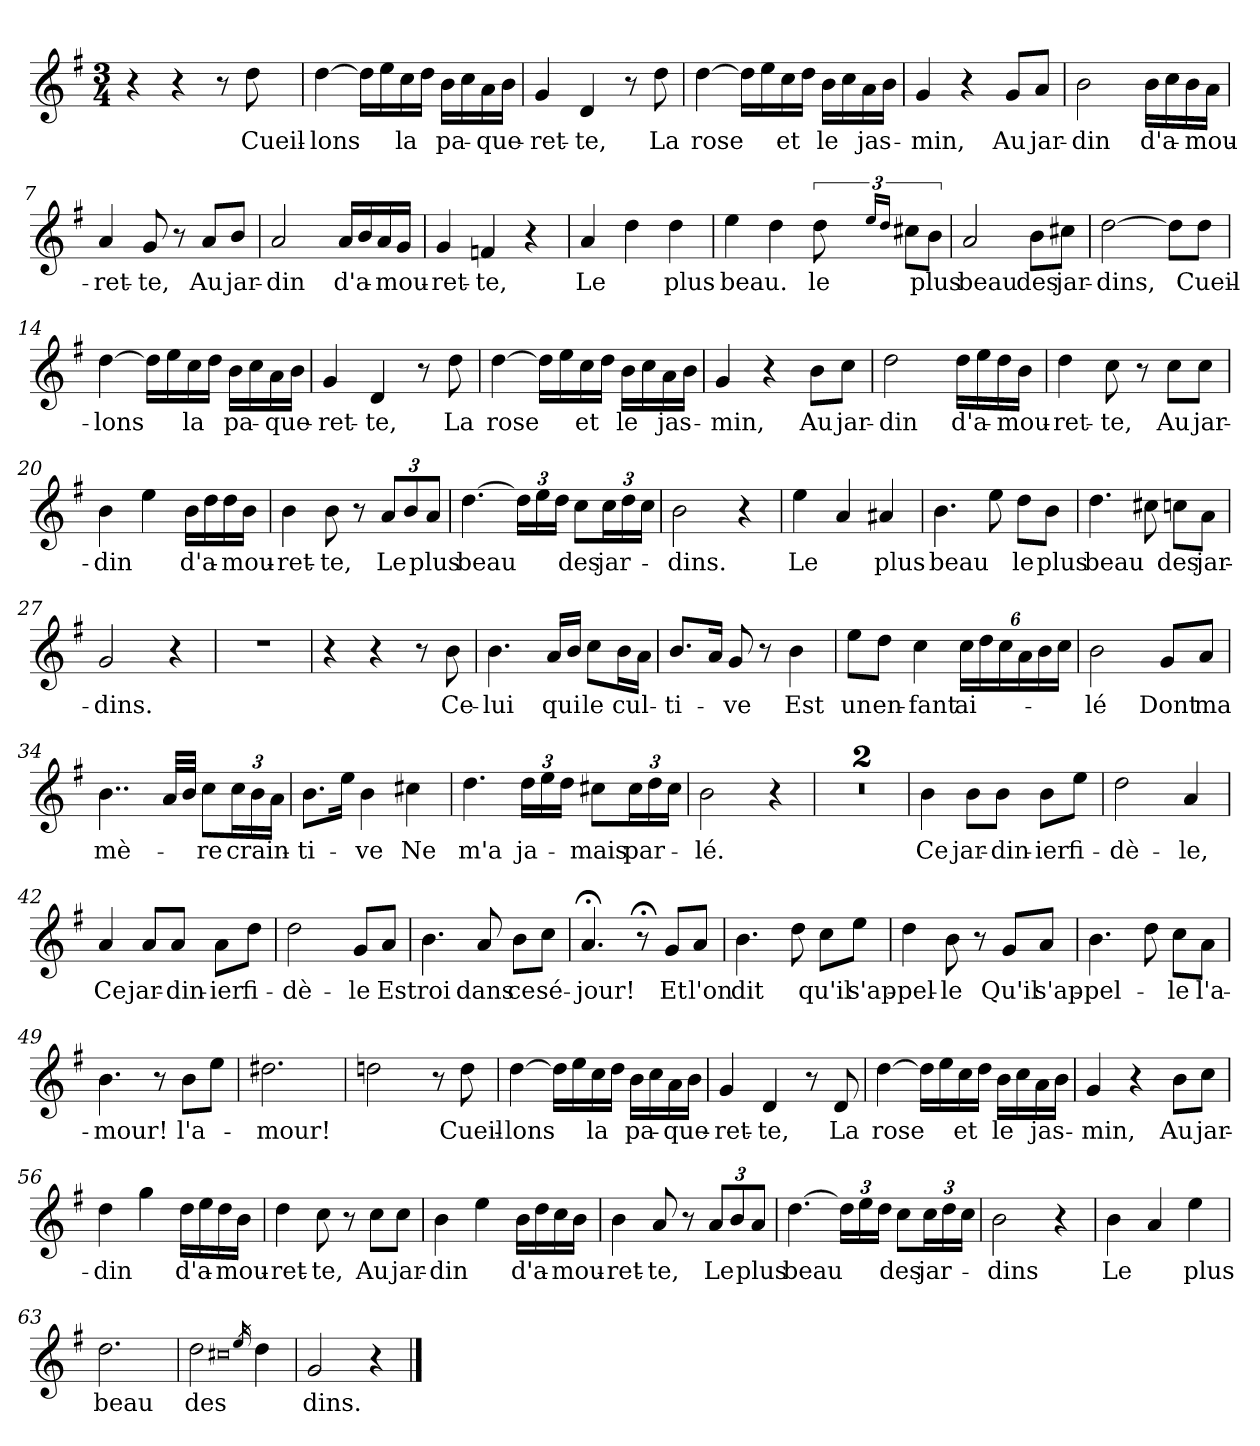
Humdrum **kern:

**kern	**text
*part1	*part1
*staff1	*staff1
*clefG2	*
*k[f#]	*
*M3/4	*
=1	=1
4r	.
4r	.
8r	.
!	!LO:LY:b
8dd\	Cueil-
=2	=2
!	!LO:LY:b
[4dd\	-lons
16dd\LL]	.
16ee\	.
!	!LO:LY:b
16cc\	la
16dd\JJ	.
!	!LO:LY:b
16b\LL	pa-
16cc\	.
!	!LO:LY:b
16a\	-que-
16b\JJ	.
=3	=3
!	!LO:LY:b
4g/	-ret-
!	!LO:LY:b
4d/	-te,
8r	.
!	!LO:LY:b
8dd\	La
=4	=4
!	!LO:LY:b
[4dd\	rose
16dd\LL]	.
16ee\	.
!	!LO:LY:b
16cc\	et
16dd\JJ	.
!	!LO:LY:b
16b\LL	le
16cc\	.
!	!LO:LY:b
16a\	jas-
16b\JJ	.
=5	=5
!	!LO:LY:b
4g/	-min,
4r	.
!	!LO:LY:b
8g/L	Au
!	!LO:LY:b
8a/J	jar-
=6	=6
!	!LO:LY:b
2b\	-din
!	!LO:LY:b
16b\LL	d'a-
16cc\	.
16b\	.
!	!LO:LY:b
16a\JJ	-mou-
=7	=7
!	!LO:LY:b
4a/	-ret-
!	!LO:LY:b
8g/	-te,
8r	.
!	!LO:LY:b
8a/L	Au
!	!LO:LY:b
8b/J	jar-
!!LO:LB:g=z
=8	=8
!	!LO:LY:b
2a/	-din
!	!LO:LY:b
16a/LL	d'a-
16b/	.
16a/	.
!	!LO:LY:b
16g/JJ	-mou-
=9	=9
!	!LO:LY:b
4g/	-ret-
!	!LO:LY:b
4fn/	-te,
4r	.
=10	=10
!	!LO:LY:b
4a/	Le
4dd\	.
!	!LO:LY:b
4dd\	plus
=11	=11
!	!LO:LY:b
4ee\	beau.
4dd\	.
!	!LO:LY:b
12dd\	le
16qee/LL	.
16qdd/JJ	.
12cc#X\L	.
!	!LO:LY:b
12b\J	plus
=12	=12
!	!LO:LY:b
2a/	beau
!	!LO:LY:b
8b\L	des
!	!LO:LY:b
8cc#X\J	jar-
=13	=13
!	!LO:LY:b
[2dd\	-dins,
8dd\L]	.
!	!LO:LY:b
8dd\J	Cueil-
=14	=14
!	!LO:LY:b
[4dd\	-lons
16dd\LL]	.
16ee\	.
!	!LO:LY:b
16cc\	la
16dd\JJ	.
!	!LO:LY:b
16b\LL	pa-
16cc\	.
!	!LO:LY:b
16a\	-que-
16b\JJ	.
=15	=15
!	!LO:LY:b
4g/	-ret-
!	!LO:LY:b
4d/	-te,
8r	.
!	!LO:LY:b
8dd\	La
!!LO:LB:g=z
=16	=16
!	!LO:LY:b
[4dd\	rose
16dd\LL]	.
16ee\	.
!	!LO:LY:b
16cc\	et
16dd\JJ	.
!	!LO:LY:b
16b\LL	le
16cc\	.
!	!LO:LY:b
16a\	jas-
16b\JJ	.
=17	=17
!	!LO:LY:b
4g/	min,
4r	.
!	!LO:LY:b
8b\L	Au
!	!LO:LY:b
8cc\J	jar-
=18	=18
!	!LO:LY:b
2dd\	-din
!	!LO:LY:b
16dd\LL	d'a-
16ee\	.
16dd\	.
!	!LO:LY:b
16b\JJ	-mou-
=19	=19
!	!LO:LY:b
4dd\	-ret-
!	!LO:LY:b
8cc\	-te,
8r	.
!	!LO:LY:b
8cc\L	Au
!	!LO:LY:b
8cc\J	jar-
=20	=20
!	!LO:LY:b
4b\	-din
4ee\	.
!	!LO:LY:b
16b\LL	d'a-
16dd\	.
16dd\	.
!	!LO:LY:b
16b\JJ	-mou-
=21	=21
!	!LO:LY:b
4b\	-ret-
!	!LO:LY:b
8b\	-te,
8r	.
!	!LO:LY:b
12a/L	Le
12b/	.
!	!LO:LY:b
12a/J	plus
=22	=22
!	!LO:LY:b
[4.dd\	beau
24dd\LL]	.
24ee\	.
24dd\JJ	.
!	!LO:LY:b
8cc\L	des
!	!LO:LY:b
24cc\L	jar-
24dd\	.
24cc\JJ	.
!!LO:LB:g=z
=23	=23
!	!LO:LY:b
2b\	-dins.
4r	.
=24	=24
!	!LO:LY:b
4ee\	Le
4a/	.
!	!LO:LY:b
4a#X/	plus
=25	=25
!	!LO:LY:b
4.b\	beau
8ee\	.
!	!LO:LY:b
8dd\L	le
!	!LO:LY:b
8b\J	plus
=26	=26
!	!LO:LY:b
4.dd\	beau
8cc#X\	.
!	!LO:LY:b
8ccn\L	des
!	!LO:LY:b
8a\J	jar-
=27	=27
!	!LO:LY:b
2g/	-dins.
4r	.
=28	=28
2.r	.
=29	=29
4r	.
4r	.
8r	.
!	!LO:LY:b
8b\	Ce-
=30	=30
!	!LO:LY:b
4.b\	-lui
!	!LO:LY:b
16a/LL	qui
16b/JJ	.
!	!LO:LY:b
8cc\L	le
!	!LO:LY:b
16b\L	cul-
16a\JJ	.
=31	=31
!	!LO:LY:b
8.b/L	-ti-
16a/Jk	.
!	!LO:LY:b
8g/	-ve
8r	.
!	!LO:LY:b
4b\	Est
!!LO:LB:g=z
=32	=32
!	!LO:LY:b
8ee\L	un
!	!LO:LY:b
8dd\J	en-
!	!LO:LY:b
4cc\	-fant
!	!LO:LY:b
24cc\LL	ai-
24dd\	.
24cc\	.
24a\	.
24b\	.
24cc\JJ	.
=33	=33
!	!LO:LY:b
2b\	-lé
!	!LO:LY:b
8g/L	Dont
!	!LO:LY:b
8a/J	ma
=34	=34
!	!LO:LY:b
4..b\	mè-
32a/LLL	.
32b/JJJ	.
!	!LO:LY:b
8cc\L	-re
!	!LO:LY:b
24cc\L	crain-
24b\	.
24a\JJ	.
=35	=35
!	!LO:LY:b
8.b\L	-ti-
16ee\Jk	.
!	!LO:LY:b
4b\	-ve
!	!LO:LY:b
4cc#X\	Ne
=36	=36
!	!LO:LY:b
4.dd\	m'a
!	!LO:LY:b
24dd\LL	ja-
24ee\	.
24dd\JJ	.
!	!LO:LY:b
8cc#X\L	-mais
!	!LO:LY:b
24cc#\L	par-
24dd\	.
24cc#\JJ	.
=37	=37
!	!LO:LY:b
2b\	-lé.
4r	.
=38	=38
2.r	.
=39	=39
2.r	.
!!LO:LB:g=z
=40	=40
!	!LO:LY:b
4b\	Ce
!	!LO:LY:b
8b\L	jar-
!	!LO:LY:b
8b\J	-din-
!	!LO:LY:b
8b\L	-ier
!	!LO:LY:b
8ee\J	fi-
=41	=41
!	!LO:LY:b
2dd\	-dè-
!	!LO:LY:b
4a/	-le,
=42	=42
!	!LO:LY:b
4a/	Ce
!	!LO:LY:b
8a/L	jar-
!	!LO:LY:b
8a/J	-din-
!	!LO:LY:b
8a\L	-ier
!	!LO:LY:b
8dd\J	fi-
=43	=43
!	!LO:LY:b
2dd\	-dè-
!	!LO:LY:b
8g/L	-le
!	!LO:LY:b
8a/J	Est
=44	=44
!	!LO:LY:b
4.b\	roi
!	!LO:LY:b
8a/	dans
!	!LO:LY:b
8b\L	ce
!	!LO:LY:b
8cc\J	sé-
=45	=45
!	!LO:LY:b
4.a;</	-jour!
8r;<	.
!	!LO:LY:b
8g/L	Et
!	!LO:LY:b
8a/J	l'on
=46	=46
!	!LO:LY:b
4.b\	dit
8dd\	.
!	!LO:LY:b
8cc\L	qu'il
!	!LO:LY:b
8ee\J	s'ap-
=47	=47
!	!LO:LY:b
4dd\	-pel-
!	!LO:LY:b
8b\	-le
8r	.
!	!LO:LY:b
8g/L	Qu'il
!	!LO:LY:b
8a/J	s'ap-
!!LO:LB:g=z
=48	=48
!	!LO:LY:b
4.b\	-pel-
8dd\	.
!	!LO:LY:b
8cc\L	-le
!	!LO:LY:b
8a\J	l'a-
=49	=49
!	!LO:LY:b
4.b\	-mour!
8r	.
!	!LO:LY:b
8b\L	l'a-
8ee\J	.
=50	=50
!	!LO:LY:b
2.dd#X\	-mour!
=51	=51
2ddn\	.
8r	.
!	!LO:LY:b
8dd\	Cueil-
=52	=52
!	!LO:LY:b
[4dd\	-lons
16dd\LL]	.
16ee\	.
!	!LO:LY:b
16cc\	la
16dd\JJ	.
!	!LO:LY:b
16b\LL	pa-
16cc\	.
!	!LO:LY:b
16a\	-que-
16b\JJ	.
=53	=53
!	!LO:LY:b
4g/	-ret-
!	!LO:LY:b
4d/	-te,
8r	.
!	!LO:LY:b
8d/	La
=54	=54
!	!LO:LY:b
[4dd\	rose
16dd\LL]	.
16ee\	.
!	!LO:LY:b
16cc\	et
16dd\JJ	.
!	!LO:LY:b
16b\LL	le
16cc\	.
!	!LO:LY:b
16a\	jas-
16b\JJ	.
=55	=55
!	!LO:LY:b
4g/	-min,
4r	.
!	!LO:LY:b
8b\L	Au
!	!LO:LY:b
8cc\J	jar-
!!LO:LB:g=z
=56	=56
!	!LO:LY:b
4dd\	-din
4gg\	.
!	!LO:LY:b
16dd\LL	d'a-
16ee\	.
16dd\	.
!	!LO:LY:b
16b\JJ	-mou-
=57	=57
!	!LO:LY:b
4dd\	-ret-
!	!LO:LY:b
8cc\	-te,
8r	.
!	!LO:LY:b
8cc\L	Au
!	!LO:LY:b
8cc\J	jar-
=58	=58
!	!LO:LY:b
4b\	-din
4ee\	.
!	!LO:LY:b
16b\LL	d'a-
16dd\	.
16cc\	.
!	!LO:LY:b
16b\JJ	-mou-
=59	=59
!	!LO:LY:b
4b\	-ret-
!	!LO:LY:b
8a/	-te,
8r	.
!	!LO:LY:b
12a/L	Le
12b/	.
!	!LO:LY:b
12a/J	plus
=60	=60
!	!LO:LY:b
[4.dd\	beau
24dd\LL]	.
24ee\	.
24dd\JJ	.
!	!LO:LY:b
8cc\L	des
!	!LO:LY:b
24cc\L	jar-
24dd\	.
24cc\JJ	.
=61	=61
!	!LO:LY:b
2b\	-dins
4r	.
=62	=62
!	!LO:LY:b
4b\	Le
4a/	.
!	!LO:LY:b
4ee\	plus
=63	=63
!	!LO:LY:b
2.dd\	beau
!!LO:LB:g=z
=64	=64
!	!LO:LY:b
2dd\	des
0qcc#X	.
16qee/	.
4dd\	.
=65	=65
!	!LO:LY:b
2g/	-dins.
4r	.
==	==
*-	*-
